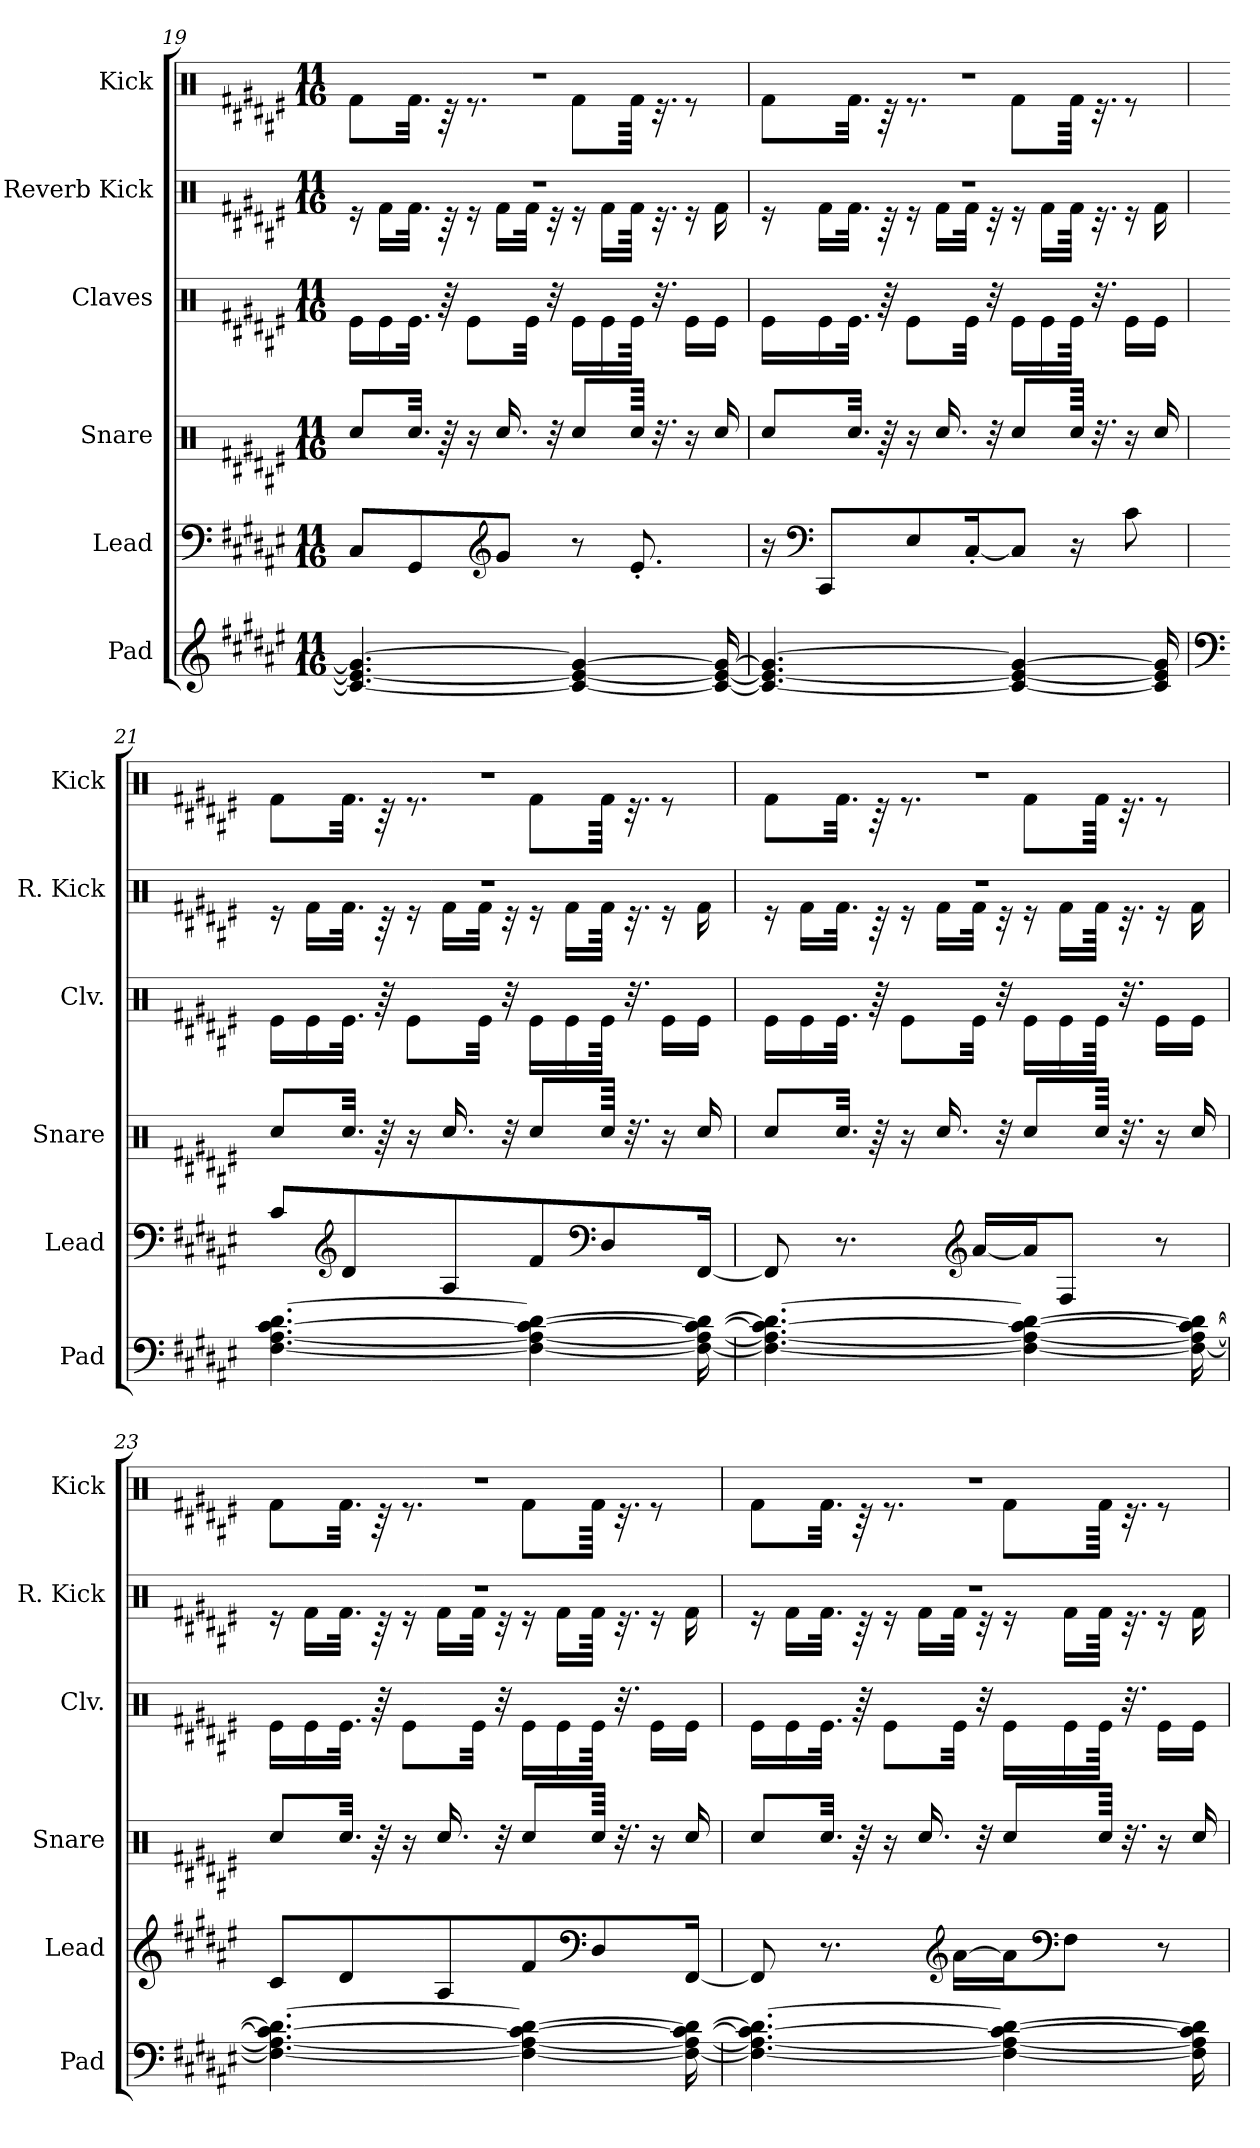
**kern	**kern	**kern	**kern	**kern	**kern
*part6	*part5	*part4	*part3	*part2	*part1
*staff6	*staff5	*staff4	*staff3	*staff2	*staff1
*I"Pad	*I"Lead	*I"Snare	*I"Claves	*I"Reverb Kick	*I"Kick
*I'Pad	*I'Lead	*I'Snare	*I'Clv.	*I'R. Kick	*I'Kick
!!LO:LB:g=z
*clefG2	*clefF4	*clefX	*clefX	*clefX	*clefX
*k[f#c#g#d#a#e#]	*k[f#c#g#d#a#e#]	*k[f#c#g#d#a#e#]	*k[f#c#g#d#a#e#]	*k[f#c#g#d#a#e#]	*k[f#c#g#d#a#e#]
*M11/16	*M11/16	*M11/16	*M11/16	*M11/16	*M11/16
=19	=19	=19	=19	=19	=19
*	*	*	*	*^	*^
4.c#/_ 4.e#/_ 4.g#/_	8C#/L	8Rcc/L	16Re\LL	16%11r	16r	16%11r	8Rf\L
.	.	.	16Re\	.	16Rf\LL	.	.
.	8GG#/	32.Rcc/Jkk	32.Re\JJk	.	32.Rf\JJk	.	32.Rf\Jkk
.	.	64r	64r	.	64r	.	64r
.	.	16r	8Re\L	.	16r	.	8.r
*	*clefG2	*	*	*	*	*	*
.	8g#/J	16.Rcc/	.	.	16Rf\LL	.	.
.	.	.	32Re\Jkk	.	32Rf\JJk	.	.
.	.	32r	32r	.	32r	.	.
4c#/_ 4e#/_ 4g#/_	8r	8Rcc/L	16Re\LL	.	16r	.	8Rf\L
.	.	.	16Re\	.	16Rf\LL	.	.
.	8.e#'/	64Rcc/Jkkk	64Re\JJkk	.	64Rf\JJkk	.	64Rf\Jkkk
.	.	32.r	32.r	.	32.r	.	32.r
.	.	16r	16Re\LL	.	16r	.	8r
16c#/_ 16e#/_ 16g#/_	.	16Rcc/	16Re\JJ	.	16Rf\	.	.
=20	=20	=20	=20	=20	=20	=20	=20
4.c#/_ 4.e#/_ 4.g#/_	16r	8Rcc/L	16Re\LL	16%11r	16r	16%11r	8Rf\L
*	*clefF4	*	*	*	*	*	*
.	8CC#/L	.	16Re\	.	16Rf\LL	.	.
.	.	32.Rcc/Jkk	32.Re\JJk	.	32.Rf\JJk	.	32.Rf\Jkk
.	.	64r	64r	.	64r	.	64r
.	8E#/	16r	8Re\L	.	16r	.	8.r
.	.	16.Rcc/	.	.	16Rf\LL	.	.
.	[16C#'/K	.	32Re\Jkk	.	32Rf\JJk	.	.
.	.	32r	32r	.	32r	.	.
4c#/_ 4e#/_ 4g#/_	8C#/J]	8Rcc/L	16Re\LL	.	16r	.	8Rf\L
.	.	.	16Re\	.	16Rf\LL	.	.
.	16r	64Rcc/Jkkk	64Re\JJkk	.	64Rf\JJkk	.	64Rf\Jkkk
.	.	32.r	32.r	.	32.r	.	32.r
.	8c#\	16r	16Re\LL	.	16r	.	8r
16c#/] 16e#/] 16g#/]	.	16Rcc/	16Re\JJ	.	16Rf\	.	.
!!LO:PB:g=z	!!
=21	=21	=21	=21	=21	=21	=21	=21
*clefF4	*	*	*	*	*	*	*
[4.F#\ [4.A#\ [4.c#\ [4.d#\	8c#/L	8Rcc/L	16Re\LL	16%11r	16r	16%11r	8Rf\L
.	.	.	16Re\	.	16Rf\LL	.	.
*	*clefG2	*	*	*	*	*	*
.	8d#/	32.Rcc/Jkk	32.Re\JJk	.	32.Rf\JJk	.	32.Rf\Jkk
.	.	64r	64r	.	64r	.	64r
.	.	16r	8Re\L	.	16r	.	8.r
.	8A#/	16.Rcc/	.	.	16Rf\LL	.	.
.	.	.	32Re\Jkk	.	32Rf\JJk	.	.
.	.	32r	32r	.	32r	.	.
4F#\_ 4A#\_ 4c#\_ 4d#\_	8f#/	8Rcc/L	16Re\LL	.	16r	.	8Rf\L
.	.	.	16Re\	.	16Rf\LL	.	.
*	*clefF4	*	*	*	*	*	*
.	8D#/	64Rcc/Jkkk	64Re\JJkk	.	64Rf\JJkk	.	64Rf\Jkkk
.	.	32.r	32.r	.	32.r	.	32.r
.	.	16r	16Re\LL	.	16r	.	8r
16F#\_ 16A#\_ 16c#\_ 16d#\_	[16FF#/Jk	16Rcc/	16Re\JJ	.	16Rf\	.	.
=22	=22	=22	=22	=22	=22	=22	=22
4.F#\_ 4.A#\_ 4.c#\_ 4.d#\_	8FF#/]	8Rcc/L	16Re\LL	16%11r	16r	16%11r	8Rf\L
.	.	.	16Re\	.	16Rf\LL	.	.
.	8.r	32.Rcc/Jkk	32.Re\JJk	.	32.Rf\JJk	.	32.Rf\Jkk
.	.	64r	64r	.	64r	.	64r
.	.	16r	8Re\L	.	16r	.	8.r
.	.	16.Rcc/	.	.	16Rf\LL	.	.
*	*clefG2	*	*	*	*	*	*
.	[16a#/LL	.	32Re\Jkk	.	32Rf\JJk	.	.
.	.	32r	32r	.	32r	.	.
4F#\_ 4A#\_ 4c#\_ 4d#\_	16a#/J]	8Rcc/L	16Re\LL	.	16r	.	8Rf\L
.	8F#/J	.	16Re\	.	16Rf\LL	.	.
.	.	64Rcc/Jkkk	64Re\JJkk	.	64Rf\JJkk	.	64Rf\Jkkk
.	.	32.r	32.r	.	32.r	.	32.r
.	8r	16r	16Re\LL	.	16r	.	8r
16F#\_ 16A#\_ 16c#\_ 16d#\_	.	16Rcc/	16Re\JJ	.	16Rf\	.	.
!!LO:LB:g=z	!!
=23	=23	=23	=23	=23	=23	=23	=23
4.F#\_ 4.A#\_ 4.c#\_ 4.d#\_	8c#/L	8Rcc/L	16Re\LL	16%11r	16r	16%11r	8Rf\L
.	.	.	16Re\	.	16Rf\LL	.	.
.	8d#/	32.Rcc/Jkk	32.Re\JJk	.	32.Rf\JJk	.	32.Rf\Jkk
.	.	64r	64r	.	64r	.	64r
.	.	16r	8Re\L	.	16r	.	8.r
.	8A#/	16.Rcc/	.	.	16Rf\LL	.	.
.	.	.	32Re\Jkk	.	32Rf\JJk	.	.
.	.	32r	32r	.	32r	.	.
4F#\_ 4A#\_ 4c#\_ 4d#\_	8f#/	8Rcc/L	16Re\LL	.	16r	.	8Rf\L
.	.	.	16Re\	.	16Rf\LL	.	.
*	*clefF4	*	*	*	*	*	*
.	8D#/	64Rcc/Jkkk	64Re\JJkk	.	64Rf\JJkk	.	64Rf\Jkkk
.	.	32.r	32.r	.	32.r	.	32.r
.	.	16r	16Re\LL	.	16r	.	8r
16F#\_ 16A#\_ 16c#\_ 16d#\_	[16FF#/Jk	16Rcc/	16Re\JJ	.	16Rf\	.	.
=24	=24	=24	=24	=24	=24	=24	=24
4.F#\_ 4.A#\_ 4.c#\_ 4.d#\_	8FF#/]	8Rcc/L	16Re\LL	16%11r	16r	16%11r	8Rf\L
.	.	.	16Re\	.	16Rf\LL	.	.
.	8.r	32.Rcc/Jkk	32.Re\JJk	.	32.Rf\JJk	.	32.Rf\Jkk
.	.	64r	64r	.	64r	.	64r
.	.	16r	8Re\L	.	16r	.	8.r
.	.	16.Rcc/	.	.	16Rf\LL	.	.
*	*clefG2	*	*	*	*	*	*
.	[16a#\LL	.	32Re\Jkk	.	32Rf\JJk	.	.
.	.	32r	32r	.	32r	.	.
4F#\_ 4A#\_ 4c#\_ 4d#\_	16a#\J]	8Rcc/L	16Re\LL	.	16r	.	8Rf\L
*	*clefF4	*	*	*	*	*	*
.	8F#\J	.	16Re\	.	16Rf\LL	.	.
.	.	64Rcc/Jkkk	64Re\JJkk	.	64Rf\JJkk	.	64Rf\Jkkk
.	.	32.r	32.r	.	32.r	.	32.r
.	8r	16r	16Re\LL	.	16r	.	8r
16F#\] 16A#\] 16c#\] 16d#\]	.	16Rcc/	16Re\JJ	.	16Rf\	.	.
*	*	*	*	*v	*v	*	*
*	*	*	*	*	*v	*v
=	=	=	=	=	=
*-	*-	*-	*-	*-	*-
